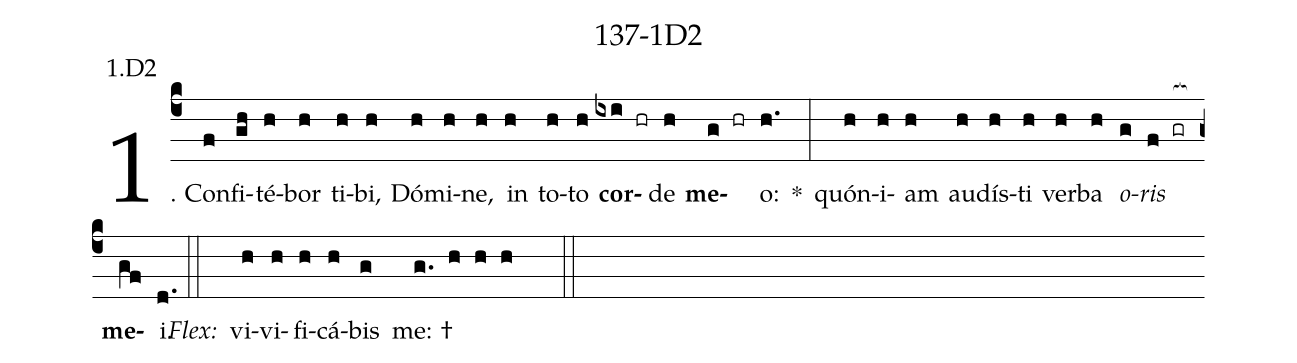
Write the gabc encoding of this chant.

name: 137-1D2;
annotation: 1.D2;
%%
(c4)1. Con(f)fi(gh)té(h)bor(h) ti(h)bi,(h) Dó(h)mi(h)ne,(h) in(h) to(h)to(h) <b>cor</b>(ixi hr)de(h) <b>me</b>(g hr)o:(h.) *(:) quón(h)i(h)am(h) au(h)dís(h)ti(h) ver(h)ba(h) <i>o</i>(g)<i>ris</i>(f gr[ocb:1{]) <b>me</b>(gf[ocb:0}])i.(d.) (::)
<i>Flex:</i>()  vi(h)vi(h)fi(h)cá(h)bis(g) me: †(g. h h h  ::)
